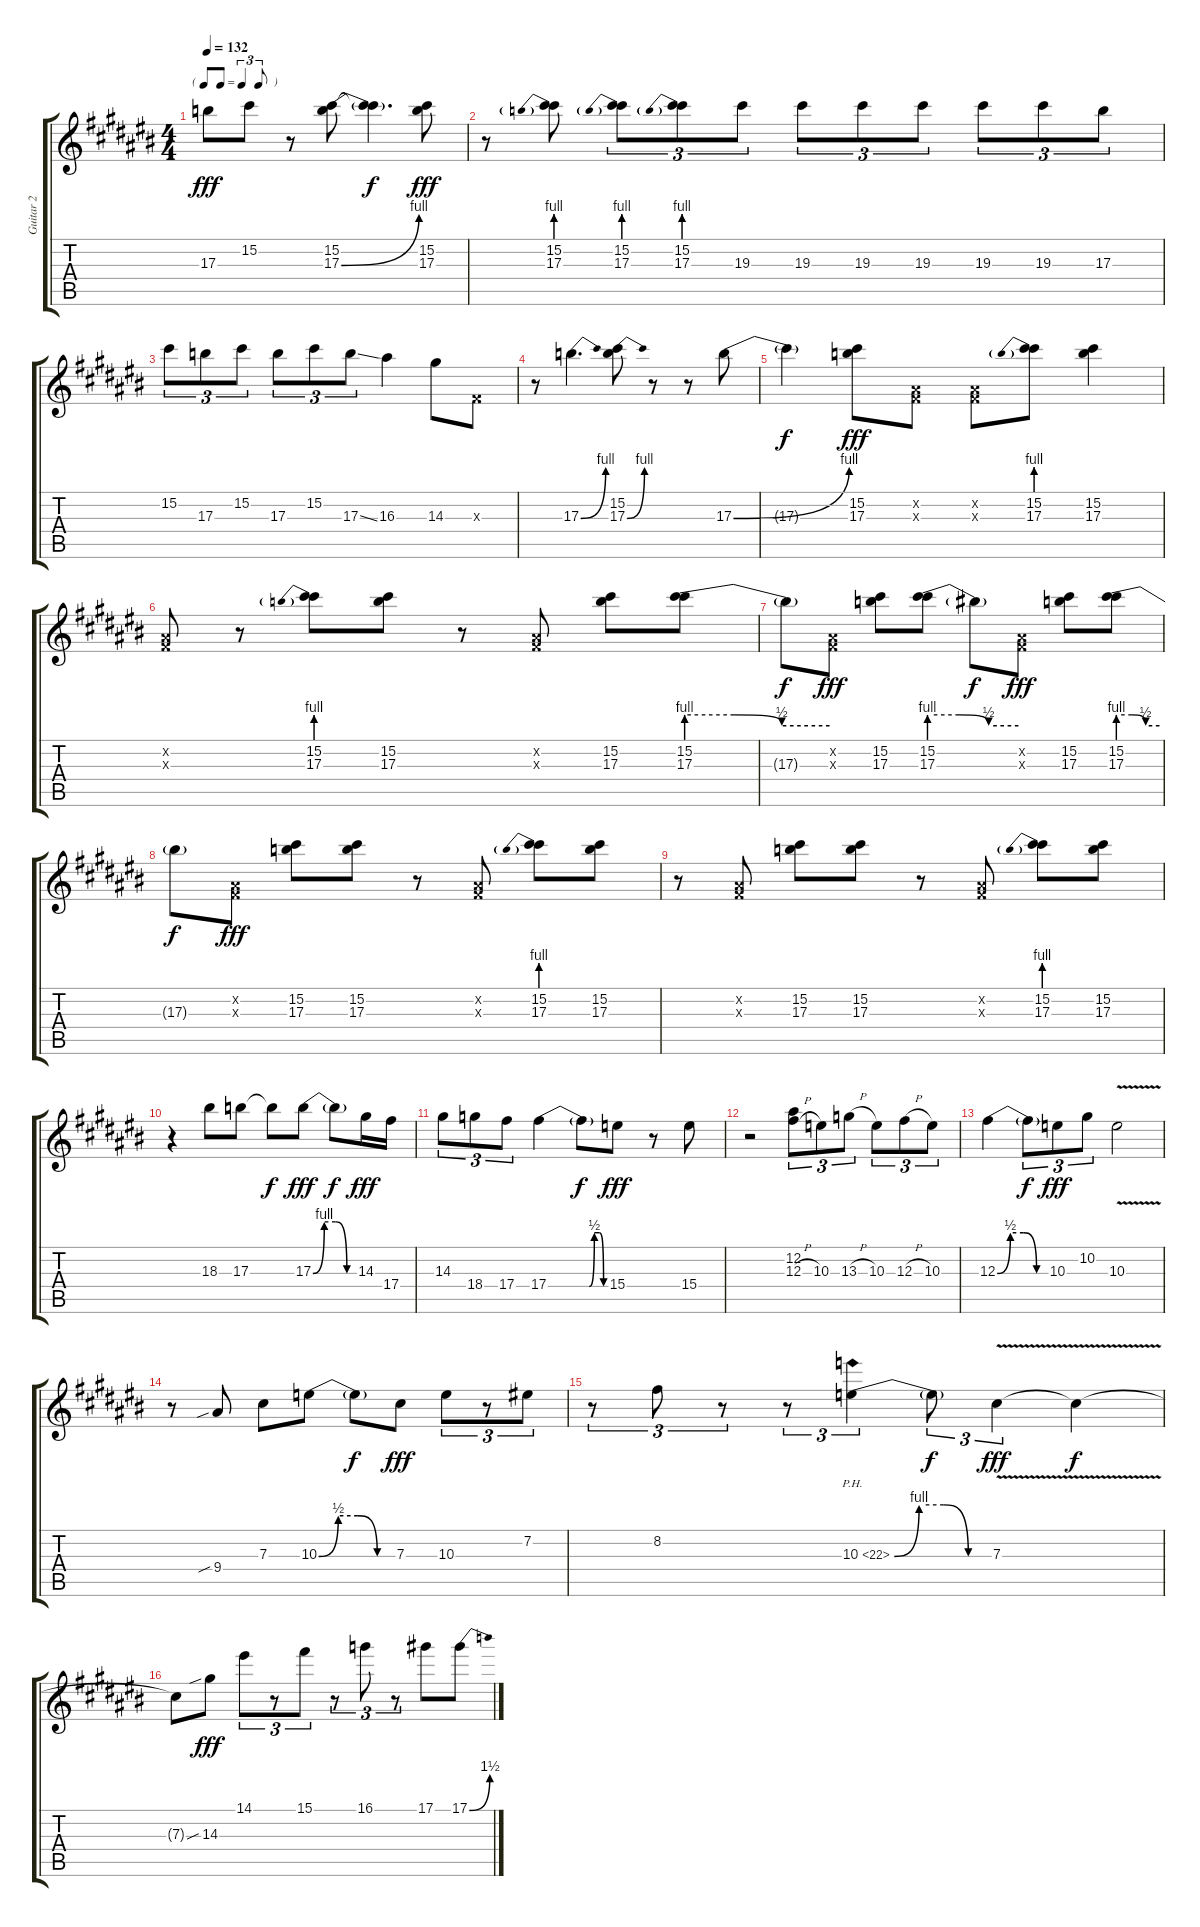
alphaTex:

\track ("Guitar 2" "Guitar 2") {instrument distortionguitar}
\staff {score tabs}
\tuning (Eb4 Bb3 Gb3 Db3 Ab2 Eb2) {hide}
\ts (4 4)
\tf triplet8th
\tempo 132
\clef g2
\ks c#
17.3.8{dy fff} 15.2.8 r.8 (15.2 17.3{be (bend 0 0 60 4)}).8 (15.2{t} 17.3{t}).4{d dy f} (15.2 17.3).8{dy fff} |
r.8 (15.2 17.3{be (prebend 0 4 60 4)}).8 (15.2 17.3{be (prebend 0 4 60 4)}).8{tu (3 2)} (15.2 17.3{be (prebend 0 4 60 4)}).8{tu (3 2)} 19.3.8{tu (3 2)} 19.3.8{tu (3 2)} 19.3.8{tu (3 2)} 19.3.8{tu (3 2)} 19.3.8{tu (3 2)} 19.3.8{tu (3 2)} 17.3.8{tu (3 2)} |
15.2.8{tu (3 2)} 17.3.8{tu (3 2)} 15.2.8{tu (3 2)} 17.3.8{tu (3 2)} 15.2.8{tu (3 2)} 17.3{ss}.8{tu (3 2)} 16.3.4 14.3.8 0.3{x}.8 |
r.8 17.3{be (bend 0 0 60 4)}.4{d} (15.2 17.3{be (bend 0 0 60 4)}).8 r.8 r.8 17.3{be (bend 0 0 60 4)}.8 |
17.3{t}.4{dy f} (15.2 17.3).8{dy fff} (0.2{x} 0.3{x}).8 (0.2{x} 0.3{x}).8 (15.2 17.3{be (prebend 0 4 60 4)}).8 (15.2 17.3).4 |
(0.2{x} 0.3{x}).8 r.8 (15.2 17.3{be (prebend 0 4 60 4)}).8 (15.2 17.3).8 r.8 (0.2{x} 0.3{x}).8 (15.2 17.3).8 (15.2 17.3{be (custom 0 4 20 4 40 2 60 2)}).8 |
17.3{t}.8{dy f} (0.2{x} 0.3{x}).8{dy fff} (15.2 17.3).8 (15.2 17.3{be (custom 0 4 20 4 40 2 60 2)}).8 17.3{t}.8{dy f} (0.2{x} 0.3{x}).8{dy fff} (15.2 17.3).8 (15.2 17.3{be (custom 0 4 20 4 40 2 60 2)}).8 |
17.3{t}.8{dy f} (0.2{x} 0.3{x}).8{dy fff} (15.2 17.3).8 (15.2 17.3).8 r.8 (0.2{x} 0.3{x}).8 (15.2 17.3{be (prebend 0 4 60 4)}).8 (15.2 17.3).8 |
r.8 (0.2{x} 0.3{x}).8 (15.2 17.3).8 (15.2 17.3).8 r.8 (0.2{x} 0.3{x}).8 (15.2 17.3{be (prebend 0 4 60 4)}).8 (15.2 17.3).8 |
r.4 18.3.8 17.3.8 17.3{t}.8{dy f} 17.3{be (custom 0 0 15 4 30 4 45 0 60 0)}.8{dy fff} 17.3{t}.8{dy f} 14.3.16{dy fff} 17.4.16 |
14.3.8{tu (3 2)} 18.4.8{tu (3 2)} 17.4.8{tu (3 2)} 17.4{be (custom 0 0 40 0 45 2 50 2 54 0 60 0)}.4 17.4{t}.8{dy f} 15.4.8{dy fff} r.8 15.4.8 |
r.2 (12.2 12.3{h}).8{tu (3 2)} 10.3.8{tu (3 2)} 13.3{h}.8{tu (3 2)} 10.3.8{tu (3 2)} 12.3{h}.8{tu (3 2)} 10.3.8{tu (3 2)} |
12.3{be (custom 0 0 15 2 30 2 45 0 60 0)}.4 12.3{t}.8{tu (3 2) dy f} 10.3.8{tu (3 2) dy fff} 10.2.8{tu (3 2)} 10.3{v}.2 |
r.8 9.4{sib}.8 7.3.8 10.3{be (custom 0 0 15 2 30 2 45 0 60 0)}.8 10.3{t}.8{dy f} 7.3.8{dy fff} 10.3.8{tu (3 2)} r.8{tu (3 2)} 7.2.8{tu (3 2)} |
r.8{tu (3 2)} 8.2.8{tu (3 2)} r.8{tu (3 2)} r.8{tu (3 2)} 10.3{be (custom 0 0 15 4 30 4 45 0 60 0) ph 12}.4{tu (3 2)} 10.3{t}.8{tu (3 2) dy f} 7.3{v}.4{tu (3 2) dy fff} 7.3{t}.4{dy f} |
7.3{t}.8 14.3{sib}.8{dy fff} 14.1.8{tu (3 2)} r.8{tu (3 2)} 15.1.8{tu (3 2)} r.8{tu (3 2)} 16.1.8{tu (3 2)} r.8{tu (3 2)} 17.1.8 17.1{be (bend 0 0 60 6)}.8
